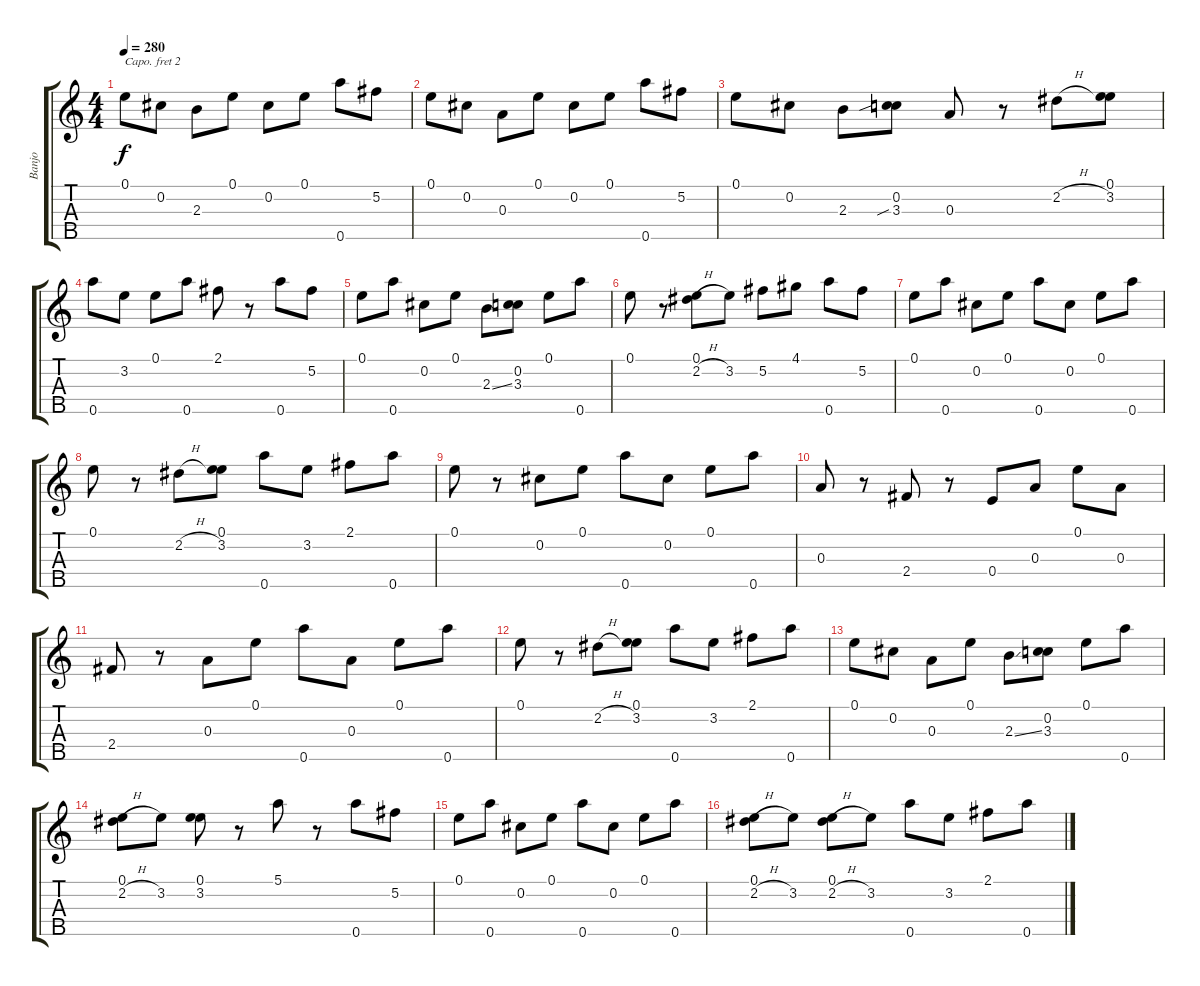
\track ("Banjo" "Banjo") {instrument banjo}
\staff {score tabs}
\capo 2
\tuning (D4 B3 G3 D3 G4) {hide}
\displaytranspose 12
\ts (4 4)
\tempo 280
\clef g2
\ks c
0.1.8{dy f} 0.2.8 2.3.8 0.1.8 0.2.8 0.1.8 0.5.8 5.2.8 |
0.1.8 0.2.8 0.3.8 0.1.8 0.2.8 0.1.8 0.5.8 5.2.8 |
0.1.8 0.2.8 2.3.8 (0.2 3.3{sib}).8 0.3.8 r.8 2.2{h}.8 (0.1 3.2).8 |
0.5.8 3.2.8 0.1.8 0.5.8 2.1.8 r.8 0.5.8 5.2.8 |
0.1.8 0.5.8 0.2.8 0.1.8 2.3{ss}.8 (0.2 3.3).8 0.1.8 0.5.8 |
0.1.8 r.8 (0.1 2.2{h}).8 3.2.8 5.2.8 4.1.8 0.5.8 5.2.8 |
0.1.8 0.5.8 0.2.8 0.1.8 0.5.8 0.2.8 0.1.8 0.5.8 |
0.1.8 r.8 2.2{h}.8 (0.1 3.2).8 0.5.8 3.2.8 2.1.8 0.5.8 |
0.1.8 r.8 0.2.8 0.1.8 0.5.8 0.2.8 0.1.8 0.5.8 |
0.3.8 r.8 2.4.8 r.8 0.4.8 0.3.8 0.1.8 0.3.8 |
2.4.8 r.8 0.3.8 0.1.8 0.5.8 0.3.8 0.1.8 0.5.8 |
0.1.8 r.8 2.2{h}.8 (0.1 3.2).8 0.5.8 3.2.8 2.1.8 0.5.8 |
0.1.8 0.2.8 0.3.8 0.1.8 2.3{ss}.8 (0.2 3.3).8 0.1.8 0.5.8 |
(0.1 2.2{h}).8 3.2.8 (0.1 3.2).8 r.8 5.1.8 r.8 0.5.8 5.2.8 |
0.1.8 0.5.8 0.2.8 0.1.8 0.5.8 0.2.8 0.1.8 0.5.8 |
(0.1 2.2{h}).8 3.2.8 (0.1 2.2{h}).8 3.2.8 0.5.8 3.2.8 2.1.8 0.5.8
